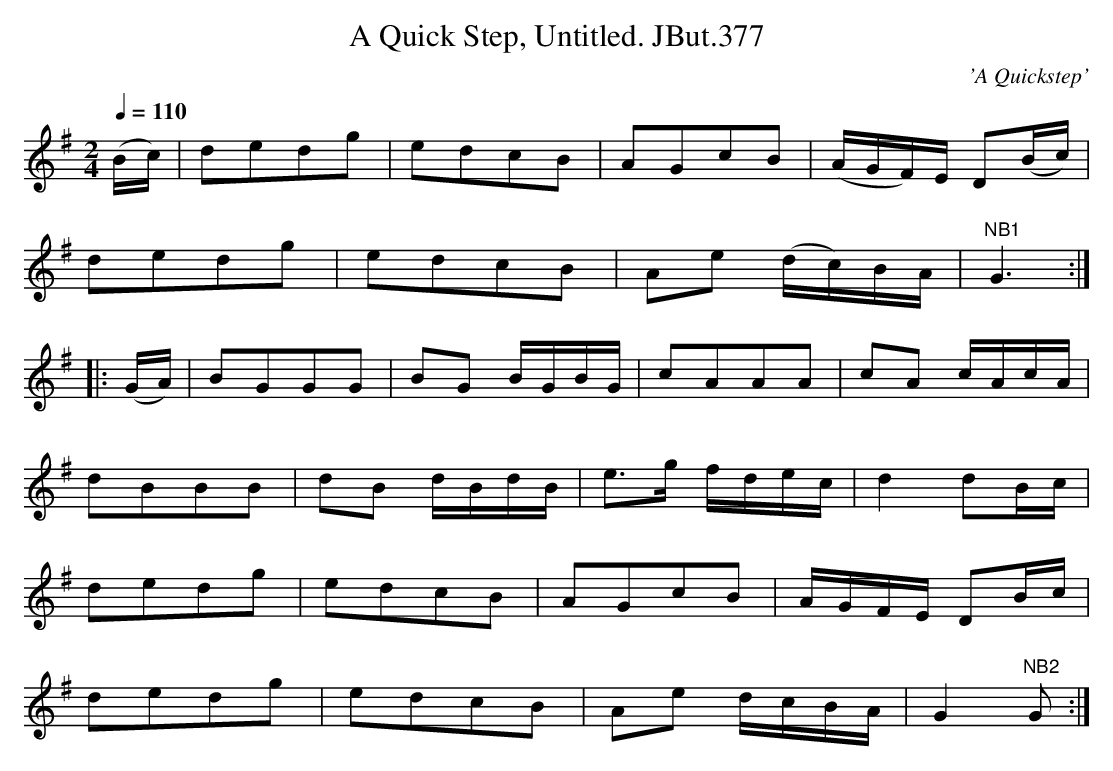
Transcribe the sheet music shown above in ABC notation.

X:1
T:Quick Step, Untitled. JBut.377, A
C:'A Quickstep'
M:2/4
L:1/8
Q:1/4=110
K:G
(B/c/)|dedg|edcB|AGcB|(A/G/F/)E/ D(B/c/)|
dedg|edcB|Ae (d/c/)B/A/|"NB1"G3:|
|:(G/A/)|BGGG|BG B/G/B/G/|cAAA|cA c/A/c/A/|
dBBB|dB d/B/d/B/|e>g f/d/e/c/|d2 dB/c/|
dedg|edcB|AGcB|A/G/F/E/ DB/c/|
dedg|edcB|Ae d/c/B/A/|G2"NB2"G:|
